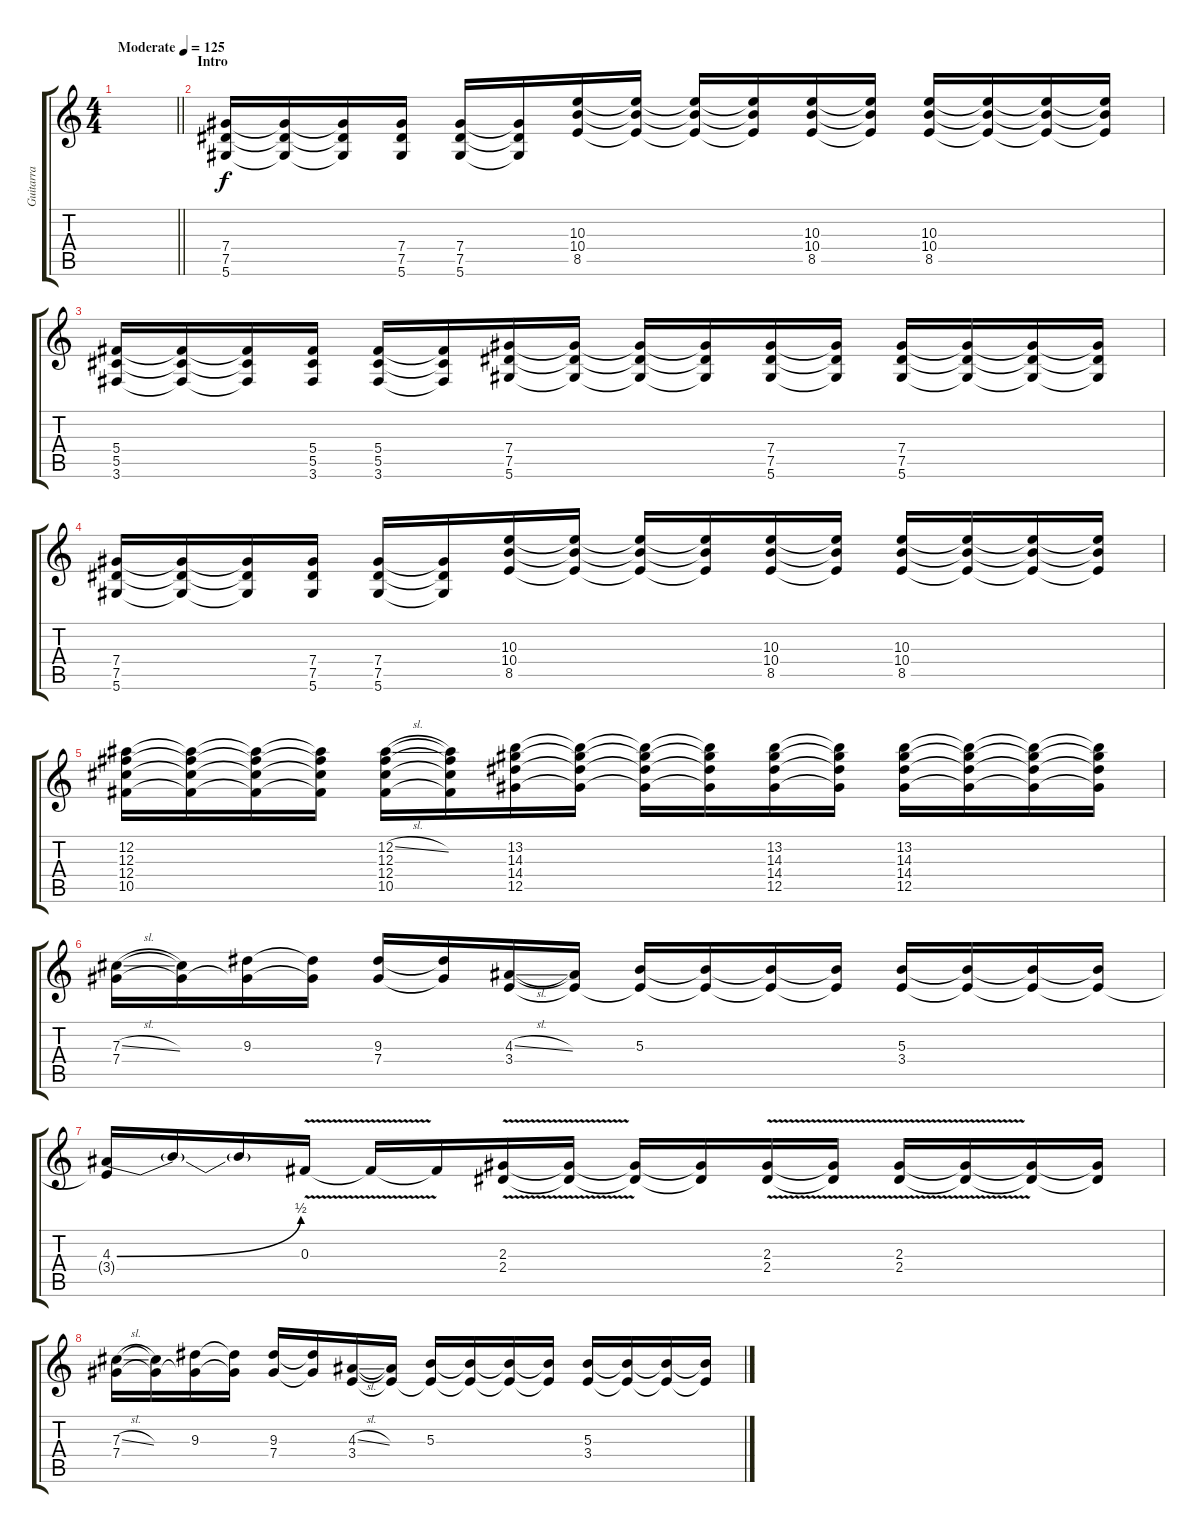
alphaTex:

\track ("Guitarra" "Guitarra") {instrument distortionguitar}
\staff {score tabs}
\tuning (Eb4 Bb3 Gb3 Db3 Ab2 Eb2) {hide}
\ts (4 4)
\tempo (125 "Moderate")
\clef g2
\barLineRight lightlight
\ks c
|
\section ("" "Intro")
(7.4 7.5 5.6).16 (7.4{t} 7.5{t} 5.6{t}).16 (7.4{t} 7.5{t} 5.6{t}).16 (7.4 7.5 5.6).16 (7.4 7.5 5.6).16 (7.4{t} 7.5{t} 5.6{t}).16 (10.3 10.4 8.5).16 (10.3{t} 10.4{t} 8.5{t}).16 (10.3{t} 10.4{t} 8.5{t}).16 (10.3{t} 10.4{t} 8.5{t}).16 (10.3 10.4 8.5).16 (10.3{t} 10.4{t} 8.5{t}).16 (10.3 10.4 8.5).16 (10.3{t} 10.4{t} 8.5{t}).16 (10.3{t} 10.4{t} 8.5{t}).16 (10.3{t} 10.4{t} 8.5{t}).16 |
(5.4 5.5 3.6).16 (5.4{t} 5.5{t} 3.6{t}).16 (5.4{t} 5.5{t} 3.6{t}).16 (5.4 5.5 3.6).16 (5.4 5.5 3.6).16 (5.4{t} 5.5{t} 3.6{t}).16 (7.4 7.5 5.6).16 (7.4{t} 7.5{t} 5.6{t}).16 (7.4{t} 7.5{t} 5.6{t}).16 (7.4{t} 7.5{t} 5.6{t}).16 (7.4 7.5 5.6).16 (7.4{t} 7.5{t} 5.6{t}).16 (7.4 7.5 5.6).16 (7.4{t} 7.5{t} 5.6{t}).16 (7.4{t} 7.5{t} 5.6{t}).16 (7.4{t} 7.5{t} 5.6{t}).16 |
(7.4 7.5 5.6).16 (7.4{t} 7.5{t} 5.6{t}).16 (7.4{t} 7.5{t} 5.6{t}).16 (7.4 7.5 5.6).16 (7.4 7.5 5.6).16 (7.4{t} 7.5{t} 5.6{t}).16 (10.3 10.4 8.5).16 (10.3{t} 10.4{t} 8.5{t}).16 (10.3{t} 10.4{t} 8.5{t}).16 (10.3{t} 10.4{t} 8.5{t}).16 (10.3 10.4 8.5).16 (10.3{t} 10.4{t} 8.5{t}).16 (10.3 10.4 8.5).16 (10.3{t} 10.4{t} 8.5{t}).16 (10.3{t} 10.4{t} 8.5{t}).16 (10.3{t} 10.4{t} 8.5{t}).16 |
(12.2 12.3 12.4 10.5).16 (12.2{t} 12.3{t} 12.4{t} 10.5{t}).16 (12.2{t} 12.3{t} 12.4{t} 10.5{t}).16 (12.2{t} 12.3{t} 12.4{t} 10.5{t}).16 (12.2{sl} 12.3 12.4 10.5).16 (12.2{t} 12.3{t} 12.4{t} 10.5{t}).16 (13.2 14.3 14.4 12.5).16 (13.2{t} 14.3{t} 14.4{t} 12.5{t}).16 (13.2{t} 14.3{t} 14.4{t} 12.5{t}).16 (13.2{t} 14.3{t} 14.4{t} 12.5{t}).16 (13.2 14.3 14.4 12.5).16 (13.2{t} 14.3{t} 14.4{t} 12.5{t}).16 (13.2 14.3 14.4 12.5).16 (13.2{t} 14.3{t} 14.4{t} 12.5{t}).16 (13.2{t} 14.3{t} 14.4{t} 12.5{t}).16 (13.2{t} 14.3{t} 14.4{t} 12.5{t}).16 |
(7.3{sl} 7.4).16 (7.3{t} 7.4{t}).16 (9.3 7.4{t}).16 (9.3{t} 7.4{t}).16 (9.3 7.4).16 (9.3{t} 7.4{t}).16 (4.3{sl} 3.4).16 (4.3{t} 3.4{t}).16 (5.3 3.4{t}).16 (5.3{t} 3.4{t}).16 (5.3{t} 3.4{t}).16 (5.3{t} 3.4{t}).16 (5.3 3.4).16 (5.3{t} 3.4{t}).16 (5.3{t} 3.4{t}).16 (5.3{t} 3.4{t}).16 |
(4.3{be (bend 0 0 60 2)} 3.4{t}).16 4.3{t}.16 4.3{t}.16 0.3{v}.16 0.3{t}.16 0.3{t}.16 (2.3{v} 2.4).16 (2.3{t} 2.4{t}).16 (2.3{t} 2.4{t}).16 (2.3{t} 2.4{t}).16 (2.3{v} 2.4).16 (2.3{t} 2.4{t}).16 (2.3{v} 2.4).16 (2.3{t} 2.4{t}).16 (2.3{t} 2.4{t}).16 (2.3{t} 2.4{t}).16 |
(7.3{sl} 7.4).16 (7.3{t} 7.4{t}).16 (9.3 7.4{t}).16 (9.3{t} 7.4{t}).16 (9.3 7.4).16 (9.3{t} 7.4{t}).16 (4.3{sl} 3.4).16 (4.3{t} 3.4{t}).16 (5.3 3.4{t}).16 (5.3{t} 3.4{t}).16 (5.3{t} 3.4{t}).16 (5.3{t} 3.4{t}).16 (5.3 3.4).16 (5.3{t} 3.4{t}).16 (5.3{t} 3.4{t}).16 (5.3{t} 3.4{t}).16
